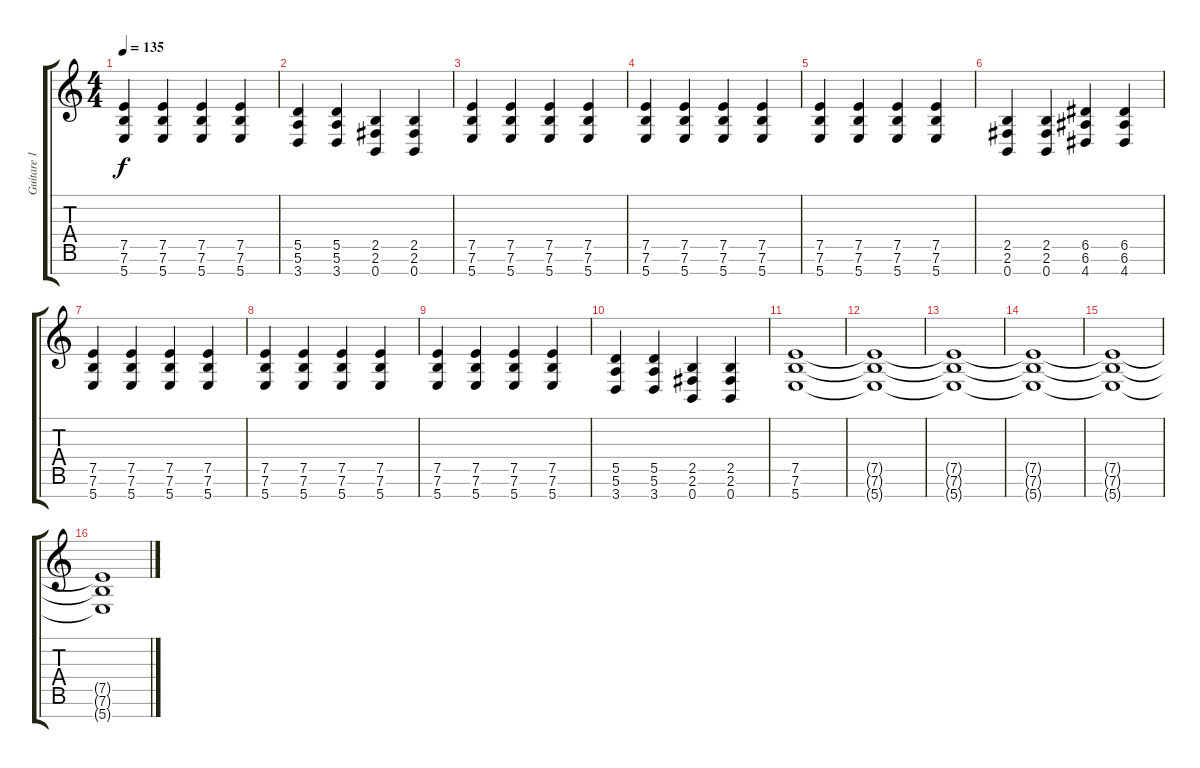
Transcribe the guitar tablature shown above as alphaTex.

\track ("Guitare 1" "Guitare 1") {instrument distortionguitar}
\staff {score tabs}
\tuning (E4 B3 G3 D3 A2 E2 B1) {hide}
\ts (4 4)
\tempo 135
\clef g2
\ks c
(7.5 7.6 5.7).4{dy f} (7.5 7.6 5.7).4 (7.5 7.6 5.7).4 (7.5 7.6 5.7).4 |
(5.5 5.6 3.7).4 (5.5 5.6 3.7).4 (2.5 2.6 0.7).4 (2.5 2.6 0.7).4 |
(7.5 7.6 5.7).4 (7.5 7.6 5.7).4 (7.5 7.6 5.7).4 (7.5 7.6 5.7).4 |
(7.5 7.6 5.7).4 (7.5 7.6 5.7).4 (7.5 7.6 5.7).4 (7.5 7.6 5.7).4 |
(7.5 7.6 5.7).4 (7.5 7.6 5.7).4 (7.5 7.6 5.7).4 (7.5 7.6 5.7).4 |
(2.5 2.6 0.7).4 (2.5 2.6 0.7).4 (6.5 6.6 4.7).4 (6.5 6.6 4.7).4 |
(7.5 7.6 5.7).4 (7.5 7.6 5.7).4 (7.5 7.6 5.7).4 (7.5 7.6 5.7).4 |
(7.5 7.6 5.7).4 (7.5 7.6 5.7).4 (7.5 7.6 5.7).4 (7.5 7.6 5.7).4 |
(7.5 7.6 5.7).4 (7.5 7.6 5.7).4 (7.5 7.6 5.7).4 (7.5 7.6 5.7).4 |
(5.5 5.6 3.7).4 (5.5 5.6 3.7).4 (2.5 2.6 0.7).4 (2.5 2.6 0.7).4 |
(7.5 7.6 5.7).1 |
(7.5{t} 7.6{t} 5.7{t}).1 |
(7.5{t} 7.6{t} 5.7{t}).1 |
(7.5{t} 7.6{t} 5.7{t}).1 |
(7.5{t} 7.6{t} 5.7{t}).1{volume 0} |
(7.5{t} 7.6{t} 5.7{t}).1
